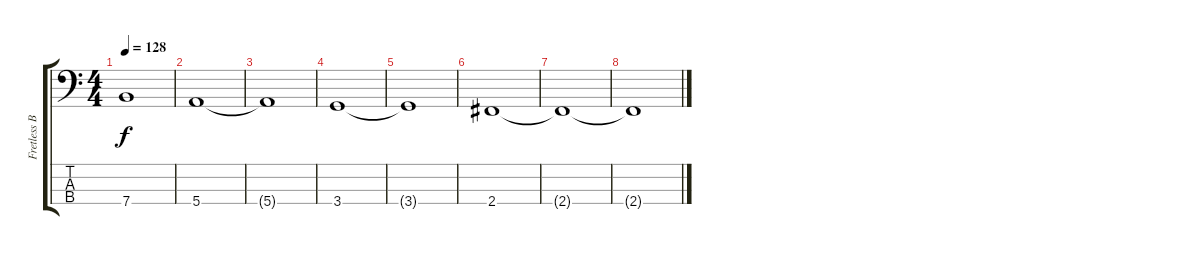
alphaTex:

\track ("Fretless Bass" "Fretless B") {instrument fretlessbass}
\staff {score tabs}
\tuning (G2 D2 A1 E1) {hide}
\ts (4 4)
\tempo 128
\clef f4
\ks c
7.4{t}.1{dy f} |
5.4.1 |
5.4{t}.1 |
3.4.1 |
3.4{t}.1 |
2.4.1 |
2.4{t}.1 |
2.4{t}.1
